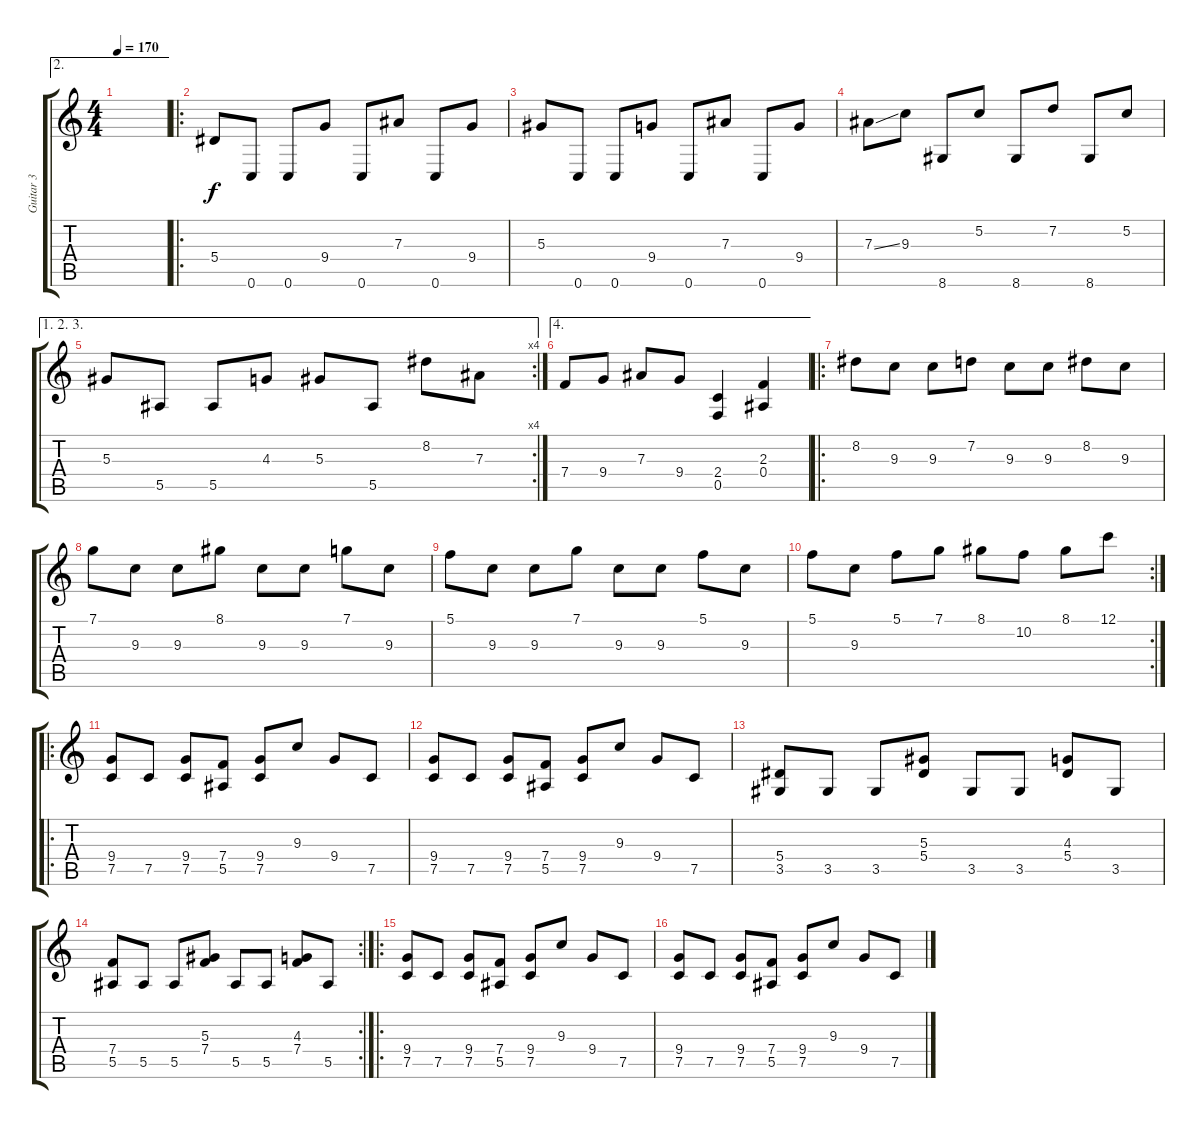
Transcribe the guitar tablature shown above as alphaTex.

\track ("Guitar 3" "Guitar 3") {instrument distortionguitar}
\staff {score tabs}
\tuning (C4 G3 Eb3 Bb2 F2 C2) {hide}
\ae 2
\ts (4 4)
\tempo 170
\clef g2
\ks c
|
\ro
5.4.8 0.6.8 0.6.8 9.4.8 0.6.8 7.3.8 0.6.8 9.4.8 |
5.3.8 0.6.8 0.6.8 9.4.8 0.6.8 7.3.8 0.6.8 9.4.8 |
7.3{ss}.8 9.3.8 8.6.8 5.2.8 8.6.8 7.2.8 8.6.8 5.2.8 |
\ae (1 2 3)
\rc 4
5.3.8 5.5.8 5.5.8 4.3.8 5.3.8 5.5.8 8.2.8 7.3.8 |
\ae 4
7.4.8 9.4.8 7.3.8 9.4.8 (2.4 0.5).4 (2.3 0.4).4 |
\ro
8.2.8 9.3.8 9.3.8 7.2.8 9.3.8 9.3.8 8.2.8 9.3.8 |
7.1.8 9.3.8 9.3.8 8.1.8 9.3.8 9.3.8 7.1.8 9.3.8 |
5.1.8 9.3.8 9.3.8 7.1.8 9.3.8 9.3.8 5.1.8 9.3.8 |
\rc 2
5.1.8 9.3.8 5.1.8 7.1.8 8.1.8 10.2.8 8.1.8 12.1.8 |
\ro
(9.4 7.5).8 7.5.8 (9.4 7.5).8 (7.4 5.5).8 (9.4 7.5).8 9.3.8 9.4.8 7.5.8 |
(9.4 7.5).8 7.5.8 (9.4 7.5).8 (7.4 5.5).8 (9.4 7.5).8 9.3.8 9.4.8 7.5.8 |
(5.4 3.5).8 3.5.8 3.5.8 (5.3 5.4).8 3.5.8 3.5.8 (4.3 5.4).8 3.5.8 |
\rc 2
(7.4 5.5).8 5.5.8 5.5.8 (5.3 7.4).8 5.5.8 5.5.8 (4.3 7.4).8 5.5.8 |
\ro
(9.4 7.5).8 7.5.8 (9.4 7.5).8 (7.4 5.5).8 (9.4 7.5).8 9.3.8 9.4.8 7.5.8 |
(9.4 7.5).8 7.5.8 (9.4 7.5).8 (7.4 5.5).8 (9.4 7.5).8 9.3.8 9.4.8 7.5.8
